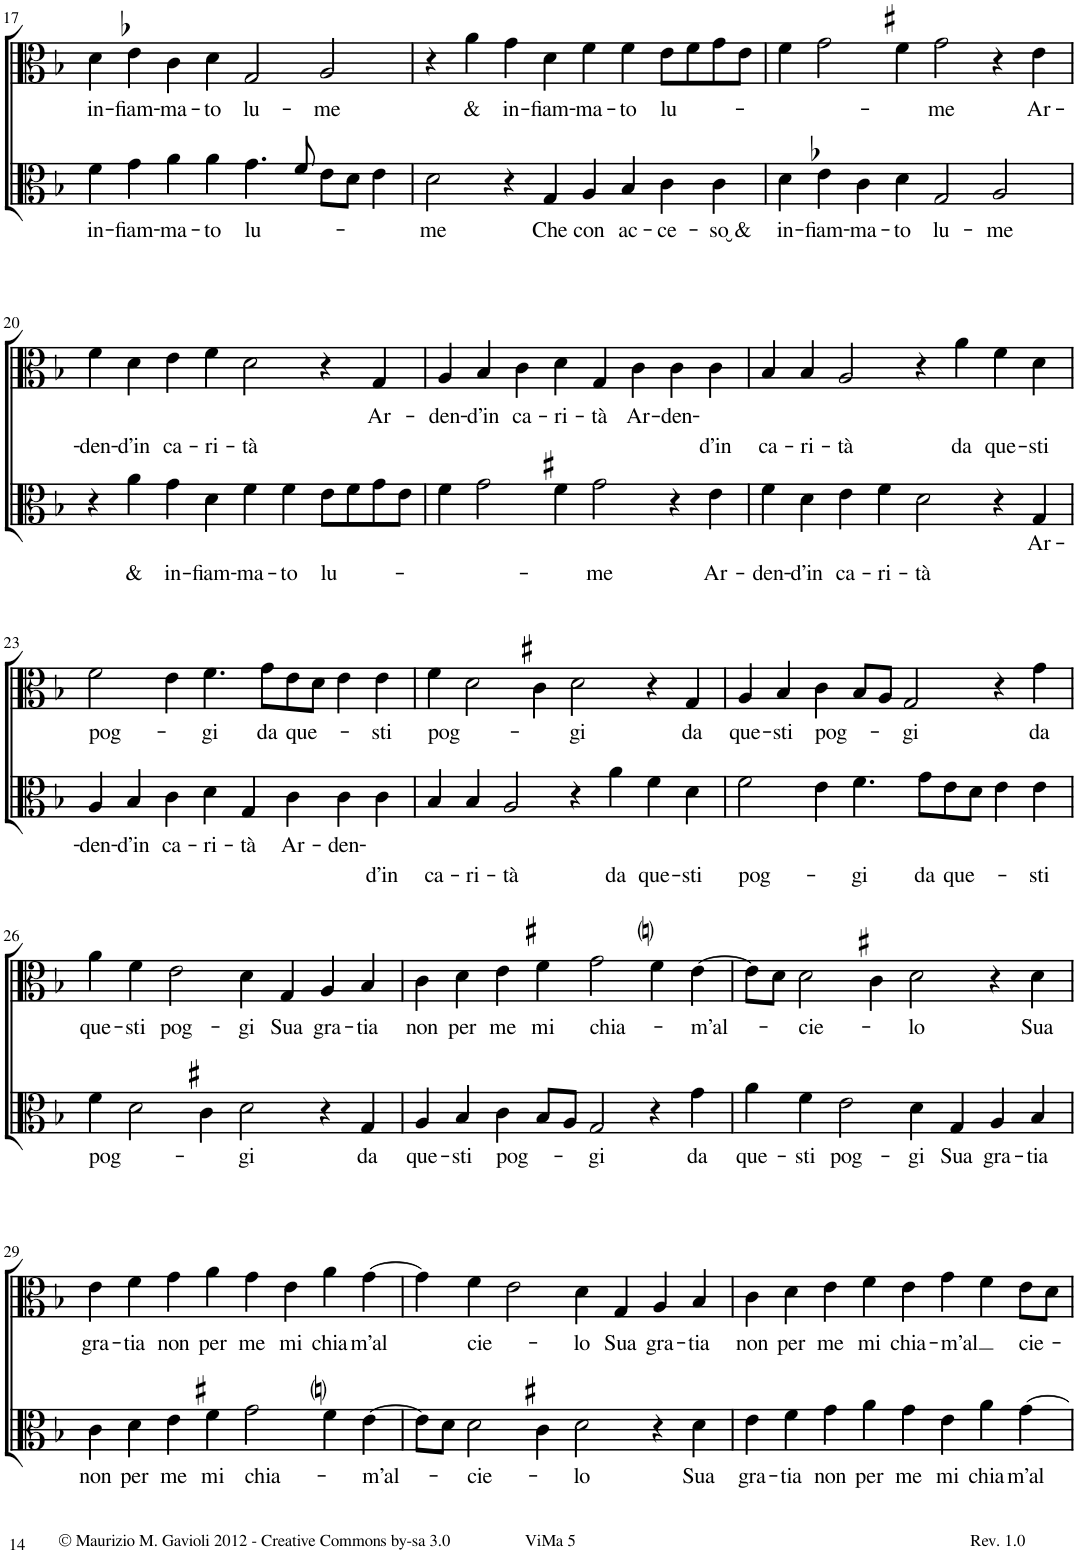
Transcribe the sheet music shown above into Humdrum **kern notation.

**kern	**text	**kern	**text
*part2	*part2	*part1	*part1
*staff2	*staff2	*staff1	*staff1
*I"Voice	*	*I"Voice	*
!!LO:PB:g=z
*clefC3	*	*clefC3	*
*k[b-]	*	*k[b-]	*
*M4/2	*	*M4/2	*
=17	=17	=17	=17
!	!LO:LY:b	!	!LO:LY:b
4f\	in-	4d\	in-
!	!LO:LY:b	!	!LO:LY:b
4g\	-fiam-	4e-X\	-fiam-
!	!LO:LY:b	!	!LO:LY:b
4a\	-ma-	4c\	-ma-
!	!LO:LY:b	!	!LO:LY:b
4a\	-to	4d\	-to
!	!LO:LY:b	!	!LO:LY:b
4.g\	lu-	2G/	lu-
8f/	.	.	.
!	!	!	!LO:LY:b
8e\L	.	2A/	-me
8d\J	.	.	.
4e\	.	.	.
=18	=18	=18	=18
!	!LO:LY:b	!	!
2d\	-me	4r	.
!	!	!	!LO:LY:b
.	.	4a\	&
!	!	!	!LO:LY:b
4r	.	4g\	in-
!	!LO:LY:b	!	!LO:LY:b
4G/	Che	4d\	-fiam-
!	!LO:LY:b	!	!LO:LY:b
4A/	con	4f\	-ma-
!	!LO:LY:b	!	!LO:LY:b
4B-/	ac-	4f\	-to
!	!LO:LY:b	!	!LO:LY:b
4c\	-ce-	8e\L	lu-
.	.	8f\	.
!	!LO:LY:b	!	!
4c\	-so ̮&	8g\	.
.	.	8e\J	.
=19	=19	=19	=19
!	!LO:LY:b	!	!
4d\	in-	4f\	.
!	!LO:LY:b	!	!
4e-X\	-fiam-	2g\	.
!	!LO:LY:b	!	!
4c\	-ma-	.	.
!	!LO:LY:b	!	!
4d\	-to	4f#X\	.
!	!LO:LY:b	!	!LO:LY:b
2G/	lu-	2g\	-me
!	!LO:LY:b	!	!
2A/	-me	4r	.
!	!	!	!LO:LY:b
.	.	4e\	Ar-
!!LO:LB:g=z
=20	=20	=20	=20
!	!	!	!LO:LY:b
4r	.	4f\	-den-
!	!LO:LY:b	!	!LO:LY:b
4a\	&	4d\	-d’in
!	!LO:LY:b	!	!LO:LY:b
4g\	in-	4e\	ca-
!	!LO:LY:b	!	!LO:LY:b
4d\	-fiam-	4f\	-ri-
!	!LO:LY:b	!	!LO:LY:b
4f\	-ma-	2d\	-tà
!	!LO:LY:b	!	!
4f\	-to	.	.
!	!LO:LY:b	!	!
8e\L	lu-	4r	.
8f\	.	.	.
!	!	!	!LO:LY:b
8g\	.	4G/	Ar-
8e\J	.	.	.
=21	=21	=21	=21
!	!	!	!LO:LY:b
4f\	.	4A/	-den-
!	!	!	!LO:LY:b
2g\	.	4B-/	-d’in
!	!	!	!LO:LY:b
.	.	4c\	ca-
!	!	!	!LO:LY:b
4f#X\	.	4d\	-ri-
!	!LO:LY:b	!	!LO:LY:b
2g\	-me	4G/	-tà
!	!	!	!LO:LY:b
.	.	4c\	Ar-
!	!	!	!LO:LY:b
4r	.	4c\	-den-
!	!LO:LY:b	!	!LO:LY:b
4e\	Ar-	4c\	-d’in
=22	=22	=22	=22
!	!LO:LY:b	!	!LO:LY:b
4f\	-den-	4B-/	ca-
!	!LO:LY:b	!	!LO:LY:b
4d\	-d’in	4B-/	-ri-
!	!LO:LY:b	!	!LO:LY:b
4e\	ca-	2A/	-tà
!	!LO:LY:b	!	!
4f\	-ri-	.	.
!	!LO:LY:b	!	!
2d\	-tà	4r	.
!	!	!	!LO:LY:b
.	.	4a\	da
!	!	!	!LO:LY:b
4r	.	4f\	que-
!	!LO:LY:b	!	!LO:LY:b
4G/	Ar-	4d\	-sti
!!LO:LB:g=z
=23	=23	=23	=23
!	!LO:LY:b	!	!LO:LY:b
4A/	-den-	2f\	pog-
!	!LO:LY:b	!	!
4B-/	-d’in	.	.
!	!LO:LY:b	!	!
4c\	ca-	4e\	.
!	!LO:LY:b	!	!LO:LY:b
4d\	-ri-	4.f\	-gi
!	!LO:LY:b	!	!
4G/	-tà	.	.
!	!	!	!LO:LY:b
.	.	8g\L	da
!	!LO:LY:b	!	!LO:LY:b
4c\	Ar-	8e\	que-
.	.	8d\J	.
!	!LO:LY:b	!	!
4c\	-den-	4e\	.
!	!LO:LY:b	!	!LO:LY:b
4c\	-d’in	4e\	-sti
=24	=24	=24	=24
!	!LO:LY:b	!	!LO:LY:b
4B-/	ca-	4f\	pog-
!	!LO:LY:b	!	!
4B-/	-ri-	2d\	.
!	!LO:LY:b	!	!
2A/	-tà	.	.
.	.	4c#X\	.
!	!	!	!LO:LY:b
4r	.	2d\	-gi
!	!LO:LY:b	!	!
4a\	da	.	.
!	!LO:LY:b	!	!
4f\	que-	4r	.
!	!LO:LY:b	!	!LO:LY:b
4d\	-sti	4G/	da
=25	=25	=25	=25
!	!LO:LY:b	!	!LO:LY:b
2f\	pog-	4A/	que-
!	!	!	!LO:LY:b
.	.	4B-/	-sti
!	!	!	!LO:LY:b
4e\	.	4c\	pog-
!	!LO:LY:b	!	!
4.f\	-gi	8B-/L	.
.	.	8A/J	.
!	!	!	!LO:LY:b
.	.	2G/	-gi
!	!LO:LY:b	!	!
8g\L	da	.	.
!	!LO:LY:b	!	!
8e\	que-	.	.
8d\J	.	.	.
4e\	.	4r	.
!	!LO:LY:b	!	!LO:LY:b
4e\	-sti	4g\	da
!!LO:LB:g=z
=26	=26	=26	=26
!	!LO:LY:b	!	!LO:LY:b
4f\	pog-	4a\	que-
!	!	!	!LO:LY:b
2d\	.	4f\	-sti
!	!	!	!LO:LY:b
.	.	2e\	pog-
4c#X\	.	.	.
!	!LO:LY:b	!	!LO:LY:b
2d\	-gi	4d\	-gi
!	!	!	!LO:LY:b
.	.	4G/	Sua
!	!	!	!LO:LY:b
4r	.	4A/	gra-
!	!LO:LY:b	!	!LO:LY:b
4G/	da	4B-/	-tia
=27	=27	=27	=27
!	!LO:LY:b	!	!LO:LY:b
4A/	que-	4c\	non
!	!LO:LY:b	!	!LO:LY:b
4B-/	-sti	4d\	per
!	!LO:LY:b	!	!LO:LY:b
4c\	pog-	4e\	me
!	!	!	!LO:LY:b
8B-/L	.	4f#X\	mi
8A/J	.	.	.
!	!LO:LY:b	!	!LO:LY:b
2G/	-gi	2g\	chia-
4r	.	4fni\	.
!	!LO:LY:b	!	!LO:LY:b
4g\	da	[4e\	-m’al-
=28	=28	=28	=28
!	!LO:LY:b	!	!
4a\	que-	8e\L]	.
.	.	8d\J	.
!	!LO:LY:b	!	!LO:LY:b
4f\	-sti	2d\	-cie-
!	!LO:LY:b	!	!
2e\	pog-	.	.
.	.	4c#X\	.
!	!LO:LY:b	!	!LO:LY:b
4d\	-gi	2d\	-lo
!	!LO:LY:b	!	!
4G/	Sua	.	.
!	!LO:LY:b	!	!
4A/	gra-	4r	.
!	!LO:LY:b	!	!LO:LY:b
4B-/	-tia	4d\	Sua
!!LO:LB:g=z
=29	=29	=29	=29
!	!LO:LY:b	!	!LO:LY:b
4c\	non	4e\	gra-
!	!LO:LY:b	!	!LO:LY:b
4d\	per	4f\	-tia
!	!LO:LY:b	!	!LO:LY:b
4e\	me	4g\	non
!	!LO:LY:b	!	!LO:LY:b
4f#X\	mi	4a\	per
!	!LO:LY:b	!	!LO:LY:b
2g\	chia-	4g\	me
!	!	!	!LO:LY:b
.	.	4e\	mi
!	!	!	!LO:LY:b
4fni\	.	4a\	chia-
!	!LO:LY:b	!	!LO:LY:b
[4e\	-m’al-	[4g\	-m’al
=30	=30	=30	=30
8e\L]	.	4g\]	.
8d\J	.	.	.
!	!LO:LY:b	!	!LO:LY:b
2d\	-cie-	4f\	cie-
.	.	2e\	.
4c#X\	.	.	.
!	!LO:LY:b	!	!LO:LY:b
2d\	-lo	4d\	-lo
!	!	!	!LO:LY:b
.	.	4G/	Sua
!	!	!	!LO:LY:b
4r	.	4A/	gra-
!	!LO:LY:b	!	!LO:LY:b
4d\	Sua	4B-/	-tia
=31	=31	=31	=31
!	!LO:LY:b	!	!LO:LY:b
4e\	gra-	4c\	non
!	!LO:LY:b	!	!LO:LY:b
4f\	-tia	4d\	per
!	!LO:LY:b	!	!LO:LY:b
4g\	non	4e\	me
!	!LO:LY:b	!	!LO:LY:b
4a\	per	4f\	mi
!	!LO:LY:b	!	!LO:LY:b
4g\	me	4e\	chia-
!	!LO:LY:b	!	!LO:LY:b
4e\	mi	4g\	-m’al
!	!LO:LY:b	!	!
4a\	chia-	4f\	.
!	!LO:LY:b	!	!LO:LY:b
[4g\	-m’al	8e\L	cie-
.	.	8d\J	.
=	=	=	=
*-	*-	*-	*-
